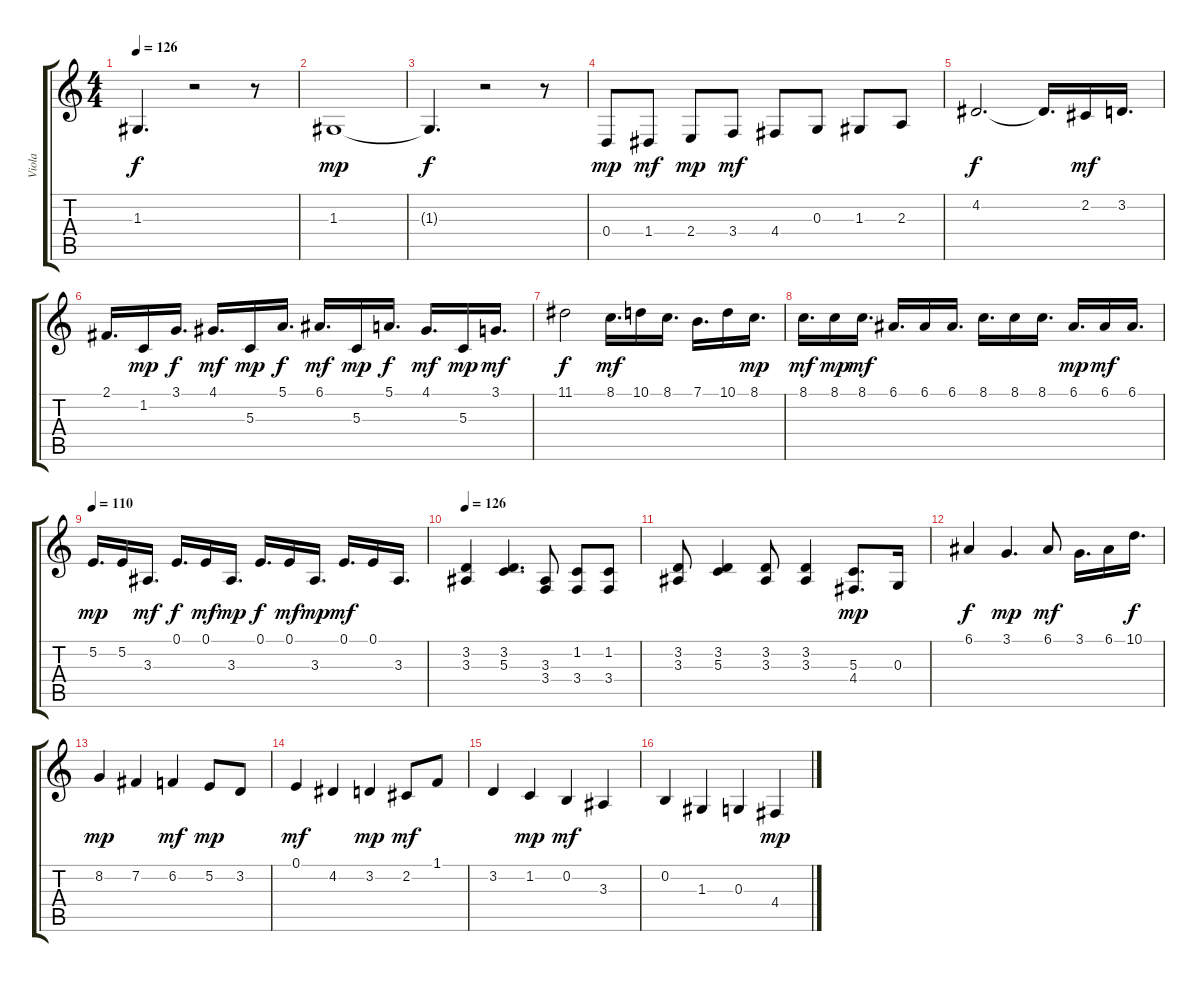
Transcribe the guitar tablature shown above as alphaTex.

\track ("Viola" "Viola") {instrument stringensemble1}
\staff {score tabs}
\tuning (E4 B3 G3 D3 A2 E2) {hide}
\ts (4 4)
\tempo 126
\clef g2
\ks c
1.3{t}.4{d dy f} r.2 r.8 |
1.3.1{dy mp} |
1.3{t}.4{d dy f} r.2 r.8 |
0.4.8{dy mp} 1.4.8{dy mf} 2.4.8{dy mp} 3.4.8{dy mf} 4.4.8 0.3.8 1.3.8 2.3.8 |
4.2.2{d dy f} 4.2{t}.16{d} 2.2.16{dy mf} 3.2.16{d} |
2.1.16{d} 1.2.16{dy mp} 3.1.16{d dy f} 4.1.16{d dy mf} 5.3.16{dy mp} 5.1.16{d dy f} 6.1.16{d dy mf} 5.3.16{dy mp} 5.1.16{d dy f} 4.1.16{d dy mf} 5.3.16{dy mp} 3.1.16{d dy mf} |
11.1.2{dy f} 8.1.16{d dy mf} 10.1.16 8.1.16{d} 7.1.16{d} 10.1.16 8.1.16{d dy mp} |
8.1.16{d dy mf} 8.1.16{dy mp} 8.1.16{d dy mf} 6.1.16{d} 6.1.16 6.1.16{d} 8.1.16{d} 8.1.16 8.1.16{d} 6.1.16{d dy mp} 6.1.16{dy mf} 6.1.16{d} |
\tempo 110
5.2.16{d dy mp} 5.2.16 3.3.16{d dy mf} 0.1.16{d dy f} 0.1.16{dy mf} 3.3.16{d dy mp} 0.1.16{d dy f} 0.1.16{dy mf} 3.3.16{d dy mp} 0.1.16{d dy mf} 0.1.16 3.3.16{d} |
\tempo 126
(3.2 3.3).4 (3.2 5.3).4{d} (3.3 3.4).8 (1.2 3.4).8 (1.2 3.4).8 |
(3.2 3.3).8 (3.2 5.3).4 (3.2 3.3).8 (3.2 3.3).4 (5.3 4.4).8{d dy mp} 0.3.16 |
6.1.4{dy f} 3.1.4{d dy mp} 6.1.8{dy mf} 3.1.16{d} 6.1.16 10.1.16{d dy f} |
8.2.4{dy mp} 7.2.4 6.2.4{dy mf} 5.2.8{dy mp} 3.2.8 |
0.1.4{dy mf} 4.2.4 3.2.4{dy mp} 2.2.8{dy mf} 1.1.8 |
3.2.4 1.2.4{dy mp} 0.2.4{dy mf} 3.3.4 |
0.2.4 1.3.4 0.3.4 4.4.4{dy mp}
